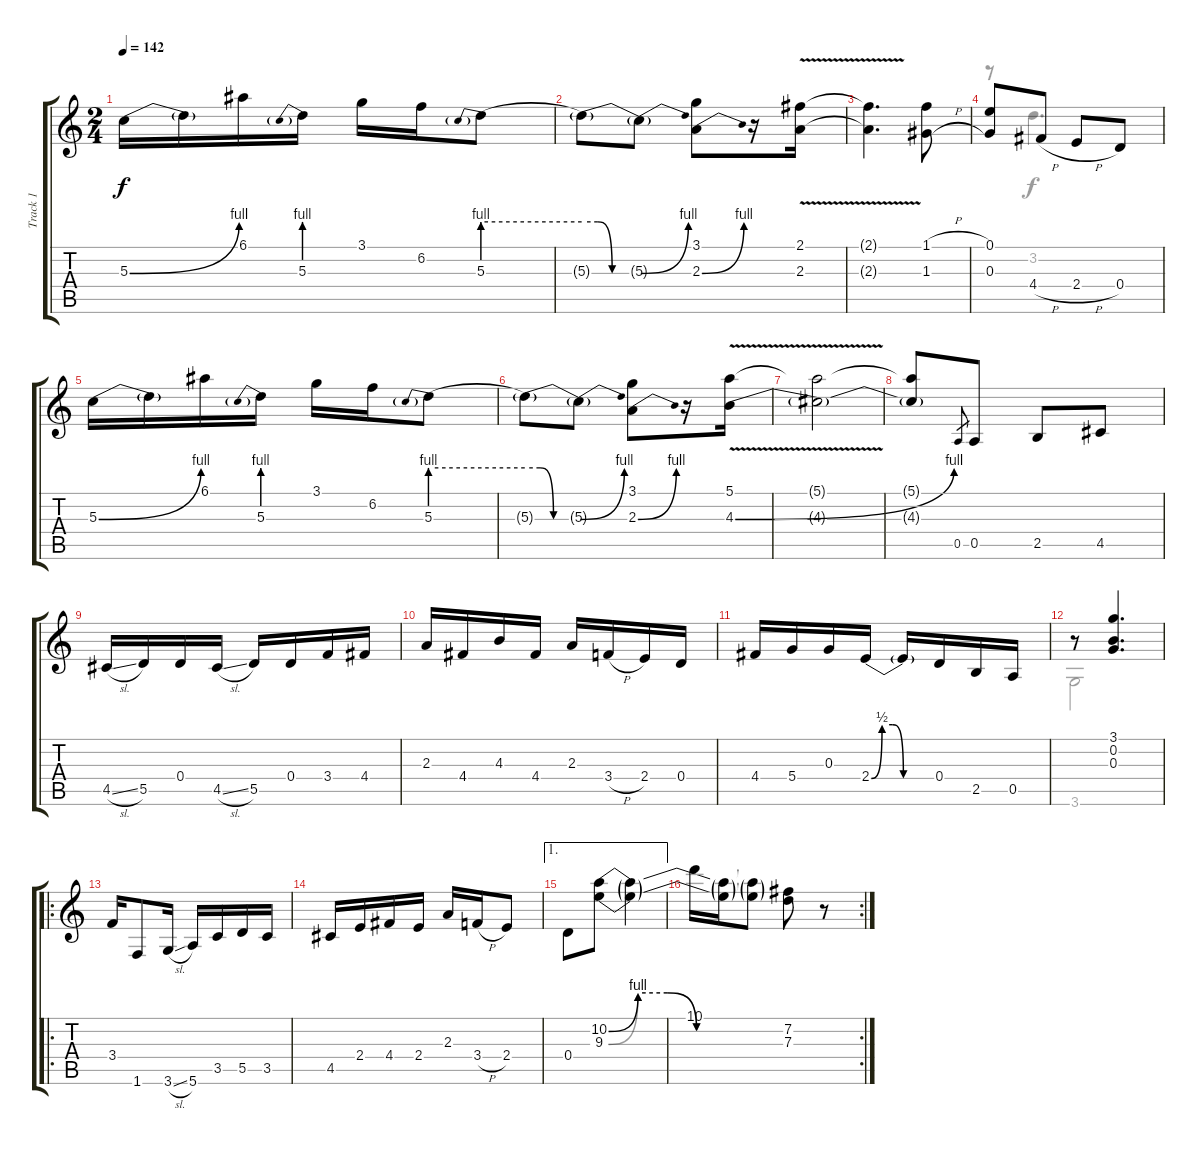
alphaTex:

\track ("Track 1" "Track 1") {instrument electricguitarclean}
\staff {score tabs}
\tuning (E4 B3 G3 D3 A2 E2) {hide}
\voice
\ts (2 4)
\tempo 142
\clef g2
\ks c
5.3{be (bend 0 0 60 4)}.16{dy f} 5.3{t}.16 6.1.16 5.3{be (prebend 0 4 60 4)}.16 3.1.16 6.2.16 5.3{be (prebend 0 4 60 4)}.8 |
5.3{be (custom 0 4 15 4 30 0 60 0) t}.8 5.3{be (bend 0 0 60 4) t}.8 (3.1 2.3{be (bend 0 0 60 4)}).8 r.16 (2.1{v} 2.3).16 |
(2.1{t} 2.3{t}).4{d} (1.1{h} 1.3{h}).8 |
(0.1 0.3).8 4.4{h}.8 2.4{h}.8 0.4.8 |
5.3{be (bend 0 0 60 4)}.16 5.3{t}.16 6.1.16 5.3{be (prebend 0 4 60 4)}.16 3.1.16 6.2.16 5.3{be (prebend 0 4 60 4)}.8 |
5.3{be (custom 0 4 15 4 30 0 60 0) t}.8 5.3{be (bend 0 0 60 4) t}.8 (3.1 2.3{be (bend 0 0 60 4)}).8 r.16 (5.1{v} 4.3{be (bend 0 0 60 4)}).16 |
(5.1{t} 4.3{t}).2 |
(5.1{t} 4.3{t}).8 0.5.8{gr} 0.5.8 2.5.8 4.5.8 |
4.5{sl}.16 5.5.16 0.4.16 4.5{sl}.16 5.5.16 0.4.16 3.4.16 4.4.16 |
2.3.16 4.4.16 4.3.16 4.4.16 2.3.16 3.4{h}.16 2.4.16 0.4.16 |
4.4.16 5.4.16 0.3.16 2.4{be (custom 0 0 10 2 20 2 30 0 60 0)}.16 2.4{t}.16 0.4.16 2.5.16 0.5.16 |
r.8 (3.1 0.2 0.3).4{d} |
\ro
3.4.16 1.6.8 3.6{sl}.16 5.6.16 3.5.16 5.5.16 3.5.16 |
4.5.16 2.4.16 4.4.16 2.4.16 2.3.16 3.4{h}.16 2.4.8 |
\ae 1
0.4.8 (10.2{be (custom 0 0 10 4 20 4 30 0 60 0)} 9.3{be (custom 0 0 10 4 20 4 30 0 60 0)}).8 (10.2{t} 9.3{t}).4 |
\rc 2
10.1.16 (10.2{t} 9.3{t}).16 (10.2{t} 9.3{t}).8 (7.2 7.3).8 r.8
\voice
\clef g2
\ottava regular
\simile none
\ks c
|
|
|
r.8 3.2.4{d} |
|
|
|
|
|
|
|
3.6.2 |
|
|
|
